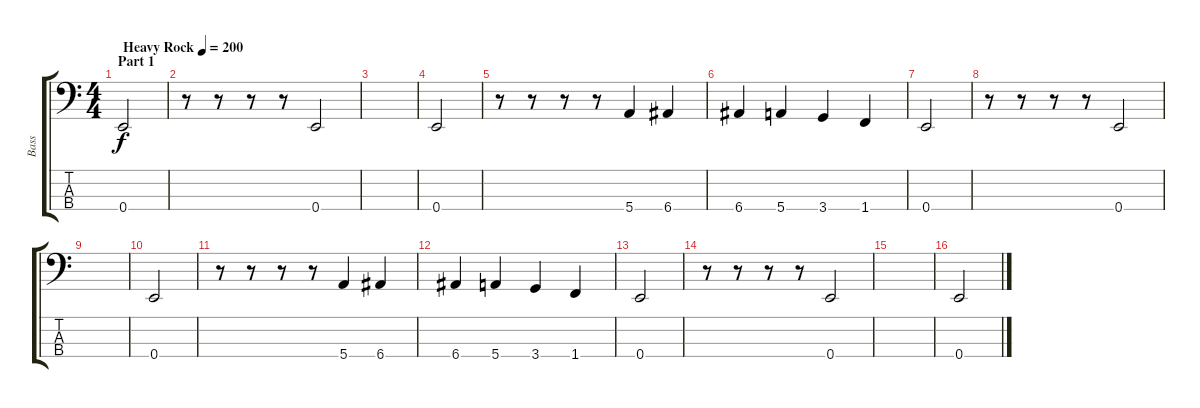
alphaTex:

\track ("Bass" "Bass") {instrument electricbassfinger}
\staff {score tabs}
\tuning (G2 D2 A1 E1) {hide}
\ts (4 4)
\section ("" "Part 1")
\tempo (200 "Heavy Rock")
\clef f4
\ks c
0.4.2{dy f instrument electricbassfinger} |
r.8 r.8 r.8 r.8 0.4.2 |
|
0.4.2 |
r.8 r.8 r.8 r.8 5.4.4 6.4.4 |
6.4.4 5.4.4 3.4.4 1.4.4 |
0.4.2 |
r.8 r.8 r.8 r.8 0.4.2 |
|
0.4.2 |
r.8 r.8 r.8 r.8 5.4.4 6.4.4 |
6.4.4 5.4.4 3.4.4 1.4.4 |
0.4.2 |
r.8 r.8 r.8 r.8 0.4.2 |
|
0.4.2
